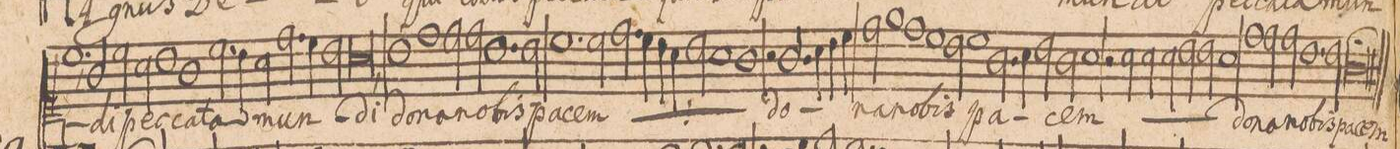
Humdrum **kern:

**kern	**text
*I"[CANTVS.]	*
*clefC1	*
*k[]	*
*met(C|)	*
*M2/1	*
1.cc,<	-di
=62-	=62-
2g/	pec-
2cc\	.
2a\	.
=63-	=63-
1b	-ca-
1g	.
=64-	=64-
2.cc\	-ta
4b\	.
2a\	mun-
2.dd\	.
=65-	=65-
4cc\	.
2b\	.
0a,<	-di
=66-	=66-
1b	do-
=67-	=67-
1dd	-na
2dd\	no-
2dd\	.
=68-	=68-
1.b	-bis
2b\	pa-
=69-	=69-
1.cc	-cem
*	*ij
2cc\	do-
=70-	=70-
2.dd\	-na
4cc\	no-
4b\	.
4a\	.
2b\	-bis
=71-	=71-
1a	pa-
1g	-cem
*	*Xij
=72-	=72-
2r	.
2.g/	do-
4a\	.
4b\	.
4cc\	.
=73-	=73-
2dd\	na
1ee	no-
1dd\	.
=74-	=74-
1cc	bis
2b\	.
=75-	=75-
1cc	pa-
2.g\	.
4a\	.
=76-	=76-
2b\	cem
2g\	.
1a	.
=77-	=77-
2r	.
*	*ij
2a\	do-
2a\	-na
2a\	no-
=78-	=78-
2b\	-bis
2b\	pa-
1a	-cem
*	*Xij
=79-	=79-
1dd	do-
2dd\	-na
2dd\	no-
=80-	=80-
1.b	-bis
2b\	pa-
=81-	=81-
0g;>	-cem
=82||	=82||
*-	*-
